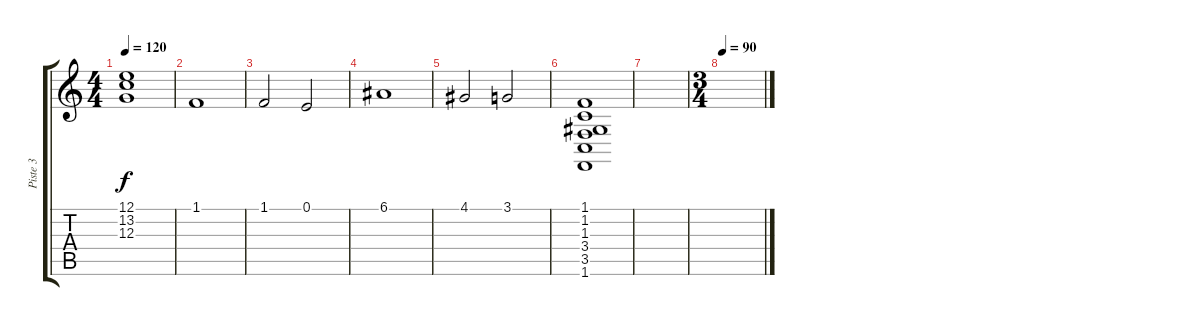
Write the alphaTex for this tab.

\track ("Piste 3" "Piste 3") {instrument orchestrahit}
\staff {score tabs}
\tuning (E4 B3 G3 D3 A2 E2) {hide}
\ts (4 4)
\tempo 120
\clef g2
\ks c
(12.1 13.2 12.3).1{dy f} |
1.1.1 |
1.1.2 0.1.2 |
6.1.1 |
4.1.2 3.1.2 |
(1.1 1.2 1.3 3.4 3.5 1.6).1 |
|
\ts (3 4)
\tempo 90
